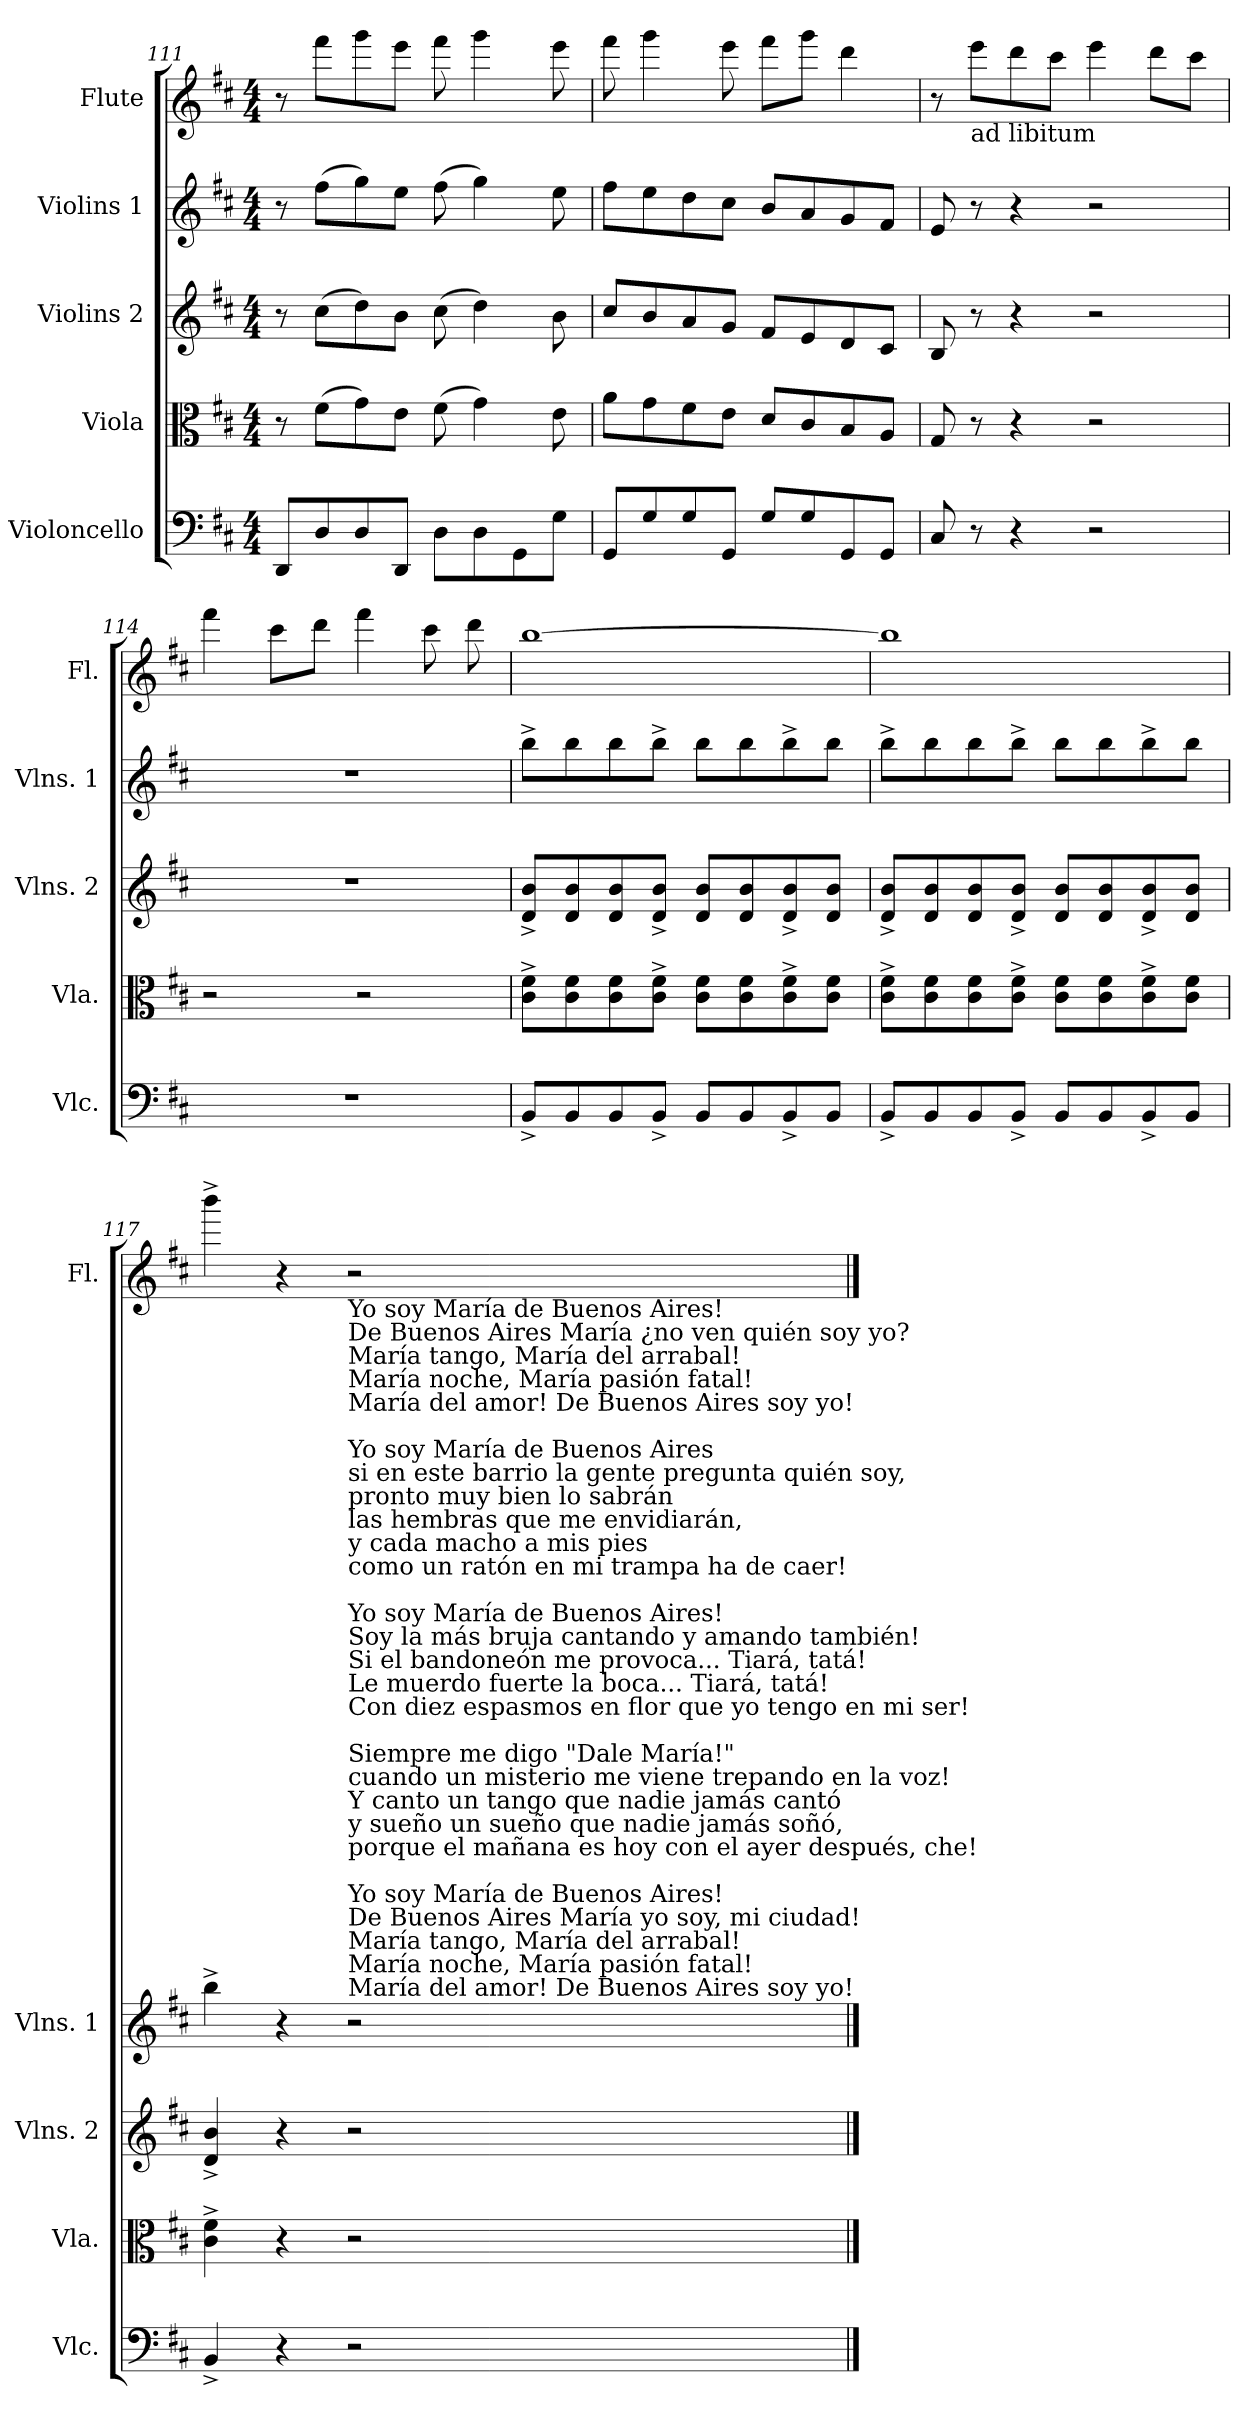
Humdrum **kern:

**kern	**kern	**kern	**kern	**kern
*part5	*part4	*part3	*part2	*part1
*staff5	*staff4	*staff3	*staff2	*staff1
*I"Violoncello	*I"Viola	*I"Violins 2	*I"Violins 1	*I"Flute
*I'Vlc.	*I'Vla.	*I'Vlns. 2	*I'Vlns. 1	*I'Fl.
*clefF4	*clefC3	*clefG2	*clefG2	*clefG2
*k[f#c#]	*k[f#c#]	*k[f#c#]	*k[f#c#]	*k[f#c#]
*D:	*D:	*D:	*D:	*D:
*M4/4	*M4/4	*M4/4	*M4/4	*M4/4
=111	=111	=111	=111	=111
8DD/L	8r	8r	8r	8r
8D/	(8f#\L	(8cc#\L	(8ff#\L	8fff#\L
8D/	8g\)	8dd\)	8gg\)	8ggg\
8DD/J	8e\J	8b\J	8ee\J	8eee\J
8D\L	(8f#\	(8cc#\	(8ff#\	8fff#\
8D\	4g\)	4dd\)	4gg\)	4ggg\
8GG\	.	.	.	.
8G\J	8e\	8b\	8ee\	8eee\
=112	=112	=112	=112	=112
8GG/L	8a\L	8cc#/L	8ff#\L	8fff#\
8G/	8g\	8b/	8ee\	4ggg\
8G/	8f#\	8a/	8dd\	.
8GG/J	8e\J	8g/J	8cc#\J	8eee\
8G/L	8d/L	8f#/L	8b/L	8fff#\L
8G/	8c#/	8e/	8a/	8ggg\J
8GG/	8B/	8d/	8g/	4ddd\
8GG/J	8A/J	8c#/J	8f#/J	.
=113	=113	=113	=113	=113
8C#/	8G/	8B/	8e/	8r
!	!	!	!	!LO:TX:b:t=ad libitum
8r	8r	8r	8r	8eee\L
4r	4r	4r	4r	8ddd\
.	.	.	.	8ccc#\J
2r	2r	2r	2r	4eee\
.	.	.	.	8ddd\L
.	.	.	.	8ccc#\J
=114	=114	=114	=114	=114
1r	2r	1r	1r	4fff#\
.	.	.	.	8ccc#\L
.	.	.	.	8ddd\J
.	2r	.	.	4fff#\
.	.	.	.	8ccc#Z\
.	.	.	.	8ddd\
=115	=115	=115	=115	=115
8BB^/L	8c#\^ 8f#\^L	8d/^ 8b/^L	8bb^\L	[1bb
8BB/	8c#\ 8f#\	8d/ 8b/	8bb\	.
8BB/	8c#\ 8f#\	8d/ 8b/	8bb\	.
8BB^/J	8c#\^ 8f#\^J	8d/^ 8b/^J	8bb^\J	.
8BB/L	8c#\ 8f#\L	8d/ 8b/L	8bb\L	.
8BB/	8c#\ 8f#\	8d/ 8b/	8bb\	.
8BB^/	8c#\^ 8f#\^	8d/^ 8b/^	8bb^\	.
8BB/J	8c#\ 8f#\J	8d/ 8b/J	8bb\J	.
=116	=116	=116	=116	=116
8BB^/L	8c#\^ 8f#\^L	8d/^ 8b/^L	8bb^\L	1bb]
8BB/	8c#\ 8f#\	8d/ 8b/	8bb\	.
8BB/	8c#\ 8f#\	8d/ 8b/	8bb\	.
8BB^/J	8c#\^ 8f#\^J	8d/^ 8b/^J	8bb^\J	.
8BB/L	8c#\ 8f#\L	8d/ 8b/L	8bb\L	.
8BB/	8c#\ 8f#\	8d/ 8b/	8bb\	.
8BB^/	8c#\^ 8f#\^	8d/^ 8b/^	8bb^\	.
8BB/J	8c#\ 8f#\J	8d/ 8b/J	8bb\J	.
!!LO:PB:g=z
=117	=117	=117	=117	=117
4BB^/	4c#\^ 4f#\^	4d/^ 4b/^	4bb^\	4bbb^\
4r	4r	4r	4r	4r
!	!	!	!	!LO:TX:b:t=Yo soy María de Buenos Aires!\nDe Buenos Aires María ¿no ven quién soy yo?\nMaría tango, María del arrabal!\nMaría noche, María pasión fatal!\nMaría del amor! De Buenos Aires soy yo!\n\nYo soy María de Buenos Aires\nsi en este barrio la gente pregunta quién soy,\npronto muy bien lo sabrán\nlas hembras que me envidiarán,\ny cada macho a mis pies\ncomo un ratón en mi trampa ha de caer!\n\nYo soy María de Buenos Aires!\nSoy la más bruja cantando y amando también!\nSi el bandoneón me provoca... Tiará, tatá!\nLe muerdo fuerte la boca... Tiará, tatá!\nCon diez espasmos en flor que yo tengo en mi ser!\n\nSiempre me digo "Dale María!"\ncuando un misterio me viene trepando en la voz!\nY canto un tango que nadie jamás cantó\ny sueño un sueño que nadie jamás soñó,\nporque el mañana es hoy con el ayer después, che!\n\nYo soy María de Buenos Aires!\nDe Buenos Aires María yo soy, mi ciudad!\nMaría tango, María del arrabal!\nMaría noche, María pasión fatal!\nMaría del amor! De Buenos Aires soy yo!
2r	2r	2r	2r	2r
==	==	==	==	==
*-	*-	*-	*-	*-
